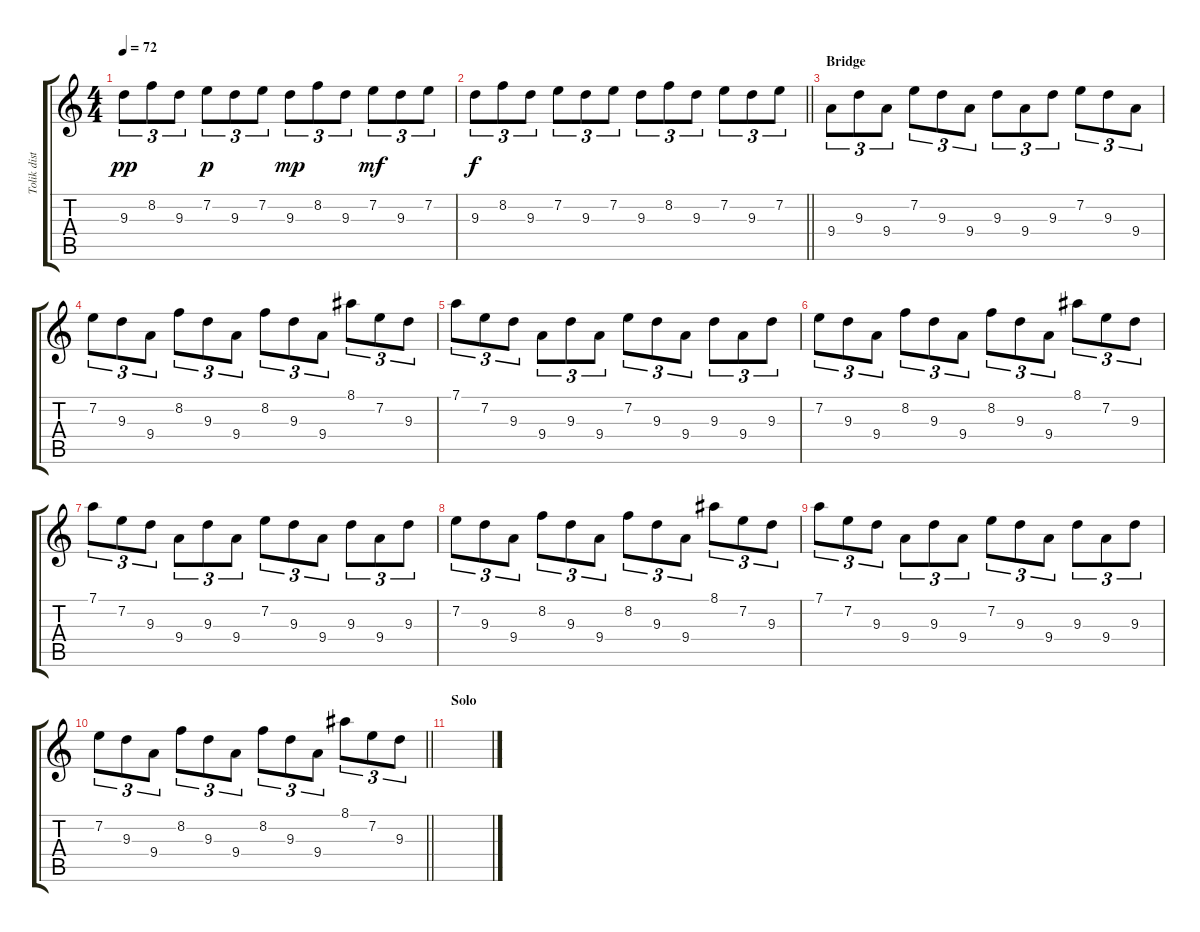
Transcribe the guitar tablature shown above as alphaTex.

\track ("Tolik dist" "Tolik dist") {instrument distortionguitar}
\staff {score tabs}
\tuning (D4 A3 F3 C3 G2 C2) {hide}
\ts (4 4)
\tempo 72
\clef g2
\ks c
9.3.8{tu (3 2) dy pp} 8.2.8{tu (3 2)} 9.3.8{tu (3 2)} 7.2.8{tu (3 2) dy p} 9.3.8{tu (3 2)} 7.2.8{tu (3 2)} 9.3.8{tu (3 2) dy mp} 8.2.8{tu (3 2)} 9.3.8{tu (3 2)} 7.2.8{tu (3 2) dy mf} 9.3.8{tu (3 2)} 7.2.8{tu (3 2)} |
\barLineRight lightlight
9.3.8{tu (3 2) dy f} 8.2.8{tu (3 2)} 9.3.8{tu (3 2)} 7.2.8{tu (3 2)} 9.3.8{tu (3 2)} 7.2.8{tu (3 2)} 9.3.8{tu (3 2)} 8.2.8{tu (3 2)} 9.3.8{tu (3 2)} 7.2.8{tu (3 2)} 9.3.8{tu (3 2)} 7.2.8{tu (3 2)} |
\section ("" "Bridge")
9.4.8{tu (3 2)} 9.3.8{tu (3 2)} 9.4.8{tu (3 2)} 7.2.8{tu (3 2)} 9.3.8{tu (3 2)} 9.4.8{tu (3 2)} 9.3.8{tu (3 2)} 9.4.8{tu (3 2)} 9.3.8{tu (3 2)} 7.2.8{tu (3 2)} 9.3.8{tu (3 2)} 9.4.8{tu (3 2)} |
7.2.8{tu (3 2)} 9.3.8{tu (3 2)} 9.4.8{tu (3 2)} 8.2.8{tu (3 2)} 9.3.8{tu (3 2)} 9.4.8{tu (3 2)} 8.2.8{tu (3 2)} 9.3.8{tu (3 2)} 9.4.8{tu (3 2)} 8.1.8{tu (3 2)} 7.2.8{tu (3 2)} 9.3.8{tu (3 2)} |
7.1.8{tu (3 2)} 7.2.8{tu (3 2)} 9.3.8{tu (3 2)} 9.4.8{tu (3 2)} 9.3.8{tu (3 2)} 9.4.8{tu (3 2)} 7.2.8{tu (3 2)} 9.3.8{tu (3 2)} 9.4.8{tu (3 2)} 9.3.8{tu (3 2)} 9.4.8{tu (3 2)} 9.3.8{tu (3 2)} |
7.2.8{tu (3 2)} 9.3.8{tu (3 2)} 9.4.8{tu (3 2)} 8.2.8{tu (3 2)} 9.3.8{tu (3 2)} 9.4.8{tu (3 2)} 8.2.8{tu (3 2)} 9.3.8{tu (3 2)} 9.4.8{tu (3 2)} 8.1.8{tu (3 2)} 7.2.8{tu (3 2)} 9.3.8{tu (3 2)} |
7.1.8{tu (3 2)} 7.2.8{tu (3 2)} 9.3.8{tu (3 2)} 9.4.8{tu (3 2)} 9.3.8{tu (3 2)} 9.4.8{tu (3 2)} 7.2.8{tu (3 2)} 9.3.8{tu (3 2)} 9.4.8{tu (3 2)} 9.3.8{tu (3 2)} 9.4.8{tu (3 2)} 9.3.8{tu (3 2)} |
7.2.8{tu (3 2)} 9.3.8{tu (3 2)} 9.4.8{tu (3 2)} 8.2.8{tu (3 2)} 9.3.8{tu (3 2)} 9.4.8{tu (3 2)} 8.2.8{tu (3 2)} 9.3.8{tu (3 2)} 9.4.8{tu (3 2)} 8.1.8{tu (3 2)} 7.2.8{tu (3 2)} 9.3.8{tu (3 2)} |
7.1.8{tu (3 2)} 7.2.8{tu (3 2)} 9.3.8{tu (3 2)} 9.4.8{tu (3 2)} 9.3.8{tu (3 2)} 9.4.8{tu (3 2)} 7.2.8{tu (3 2)} 9.3.8{tu (3 2)} 9.4.8{tu (3 2)} 9.3.8{tu (3 2)} 9.4.8{tu (3 2)} 9.3.8{tu (3 2)} |
\barLineRight lightlight
7.2.8{tu (3 2)} 9.3.8{tu (3 2)} 9.4.8{tu (3 2)} 8.2.8{tu (3 2)} 9.3.8{tu (3 2)} 9.4.8{tu (3 2)} 8.2.8{tu (3 2)} 9.3.8{tu (3 2)} 9.4.8{tu (3 2)} 8.1.8{tu (3 2)} 7.2.8{tu (3 2)} 9.3.8{tu (3 2)} |
\section ("" "Solo")
